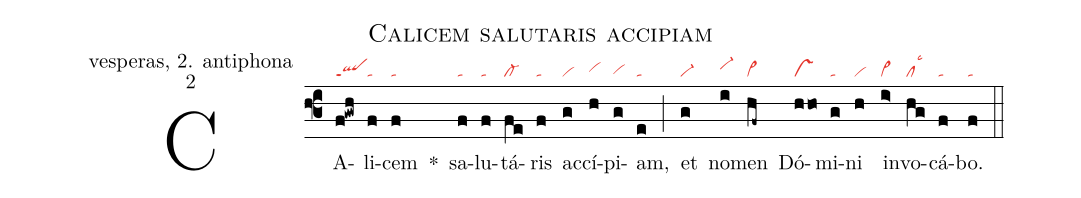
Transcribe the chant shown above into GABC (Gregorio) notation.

name: Calicem salutaris accipiam;
office-part: vesperas, 2. antiphona;
mode: 2;
nabc-lines: 1;
%%
(f3)
CA(f!gwh|qlppt1)li(f|ta)cem(f|ta) *()
sa(f|ta)lu(f|ta)tá(fe|cl-)ris(f|ta) ac(g|vi)cí(h|vihh)pi(g|vihg)am,(e|ta) (;)
et(g|vi-) no(i|vi-hi)men(hf~|vi>) Dó(hho<|vs)mi(g|ta)ni(h|vi) in(i>|vi>)vo(hg|cllsc3)cá(f|ta)bo.(f|ta) (::)
